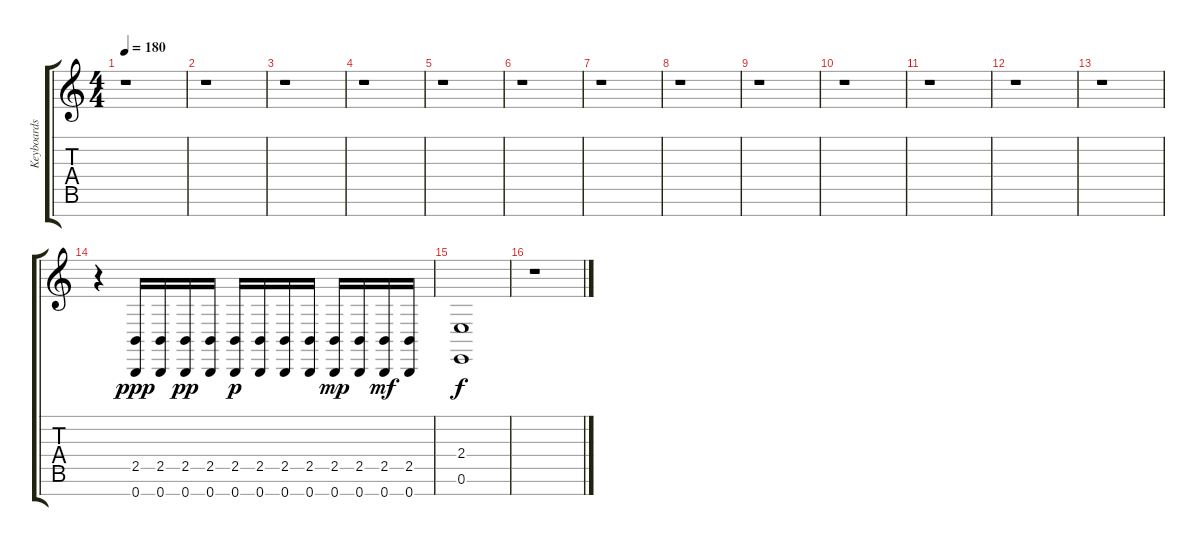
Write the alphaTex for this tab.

\track ("Keyboards 3" "Keyboards ") {instrument timpani}
\staff {score tabs}
\tuning (E4 B3 G3 D3 A2 E2 B1) {hide}
\ts (4 4)
\tempo 180
\clef g2
\ks c
r.1{dy fff} |
r.1 |
r.1 |
r.1 |
r.1 |
r.1 |
r.1 |
r.1 |
r.1 |
r.1 |
r.1 |
r.1 |
r.1 |
r.4 (2.5 0.7).16{dy ppp} (2.5 0.7).16 (2.5 0.7).16{dy pp} (2.5 0.7).16 (2.5 0.7).16{dy p} (2.5 0.7).16 (2.5 0.7).16 (2.5 0.7).16 (2.5 0.7).16{dy mp} (2.5 0.7).16 (2.5 0.7).16{dy mf} (2.5 0.7).16 |
(2.4 0.6).1{dy f} |
r.1
